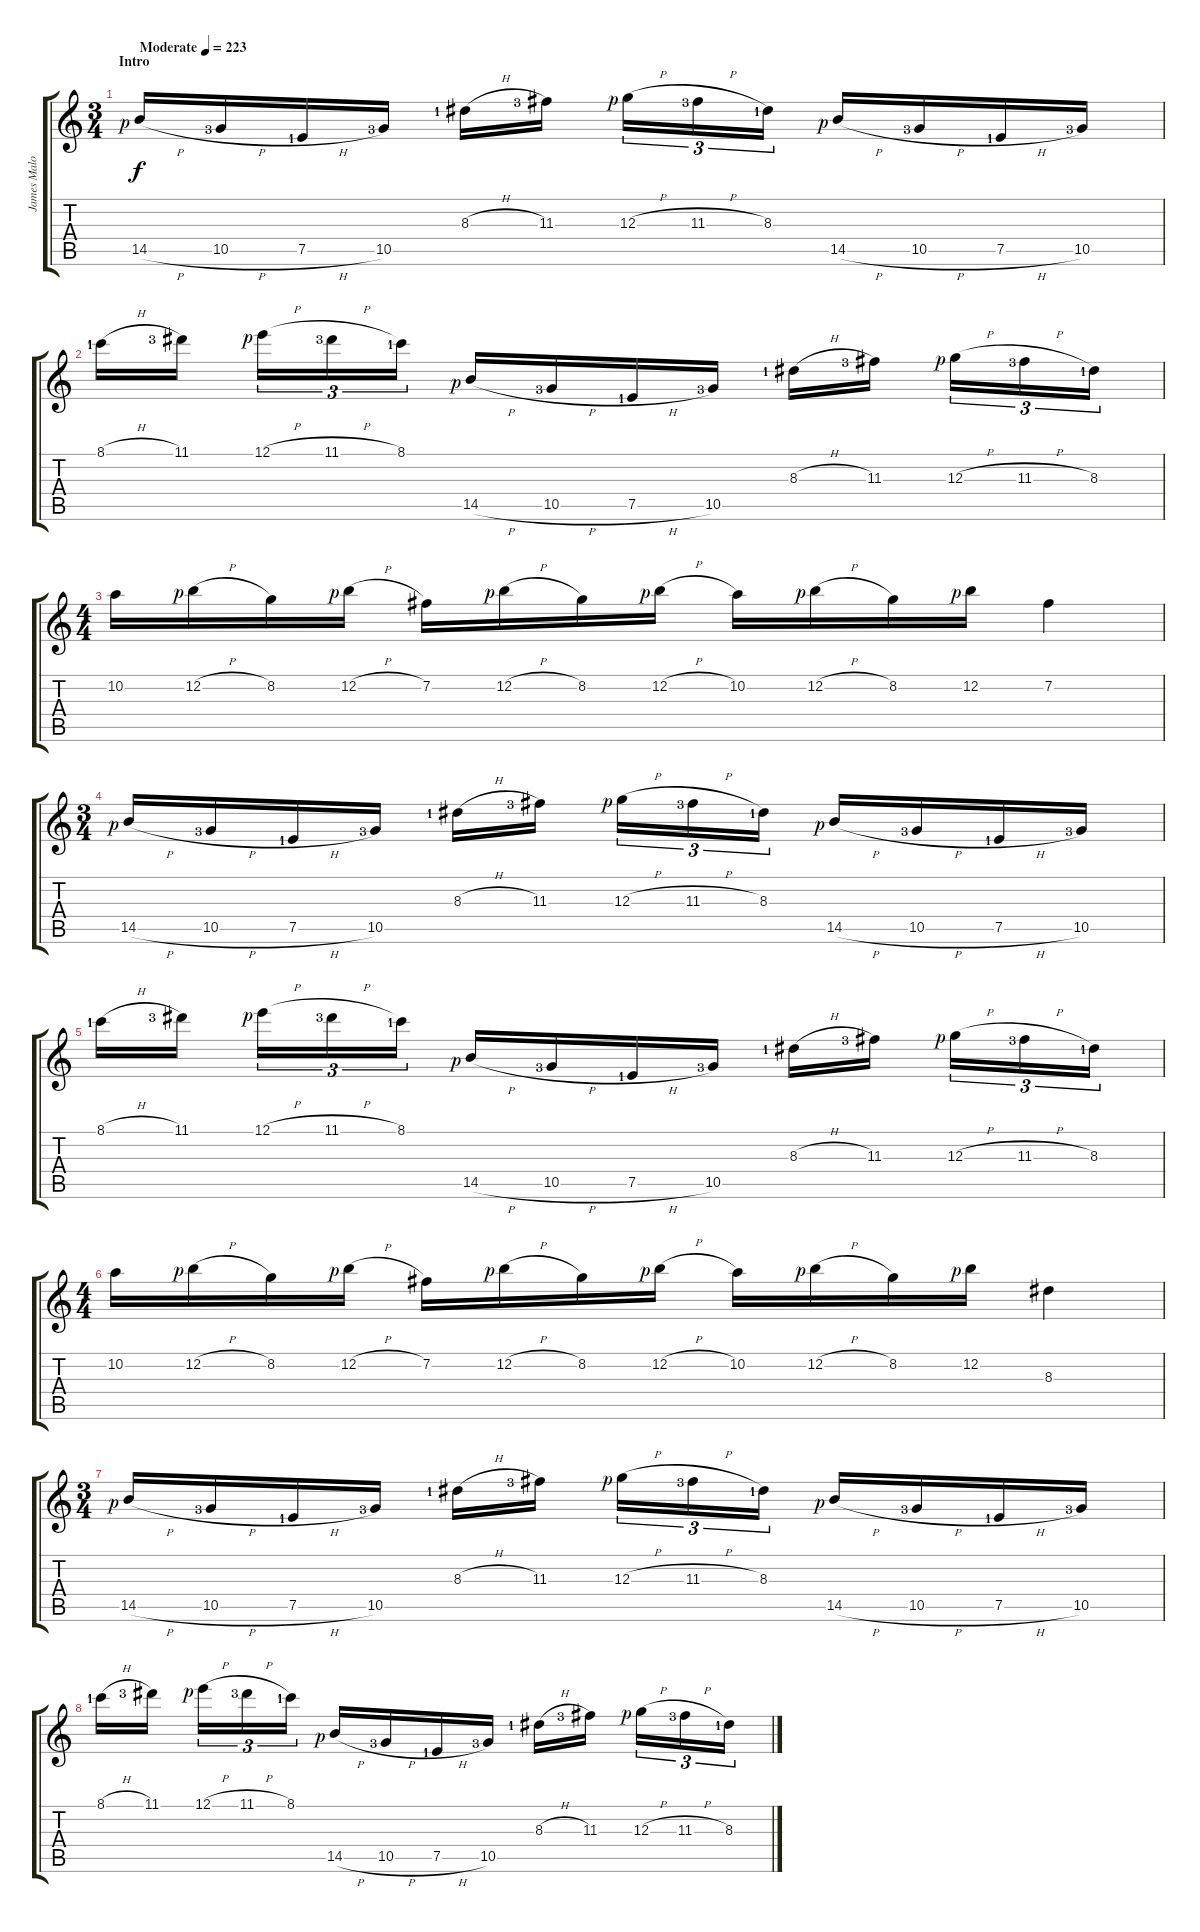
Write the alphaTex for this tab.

\track ("James Malone Lead" "James Malo") {instrument distortionguitar}
\staff {score tabs}
\tuning (E4 B3 G3 D3 A2 E2) {hide}
\ts (3 4)
\section ("" "Intro")
\tempo (223 "Moderate")
\tempo 150
\tempo (223 "Moderate")
\clef g2
\ks c
14.5{h rf 1}.16{dy f instrument distortionguitar} 10.5{h lf 4}.16 7.5{h lf 2}.16 10.5{lf 4}.16 8.3{h lf 2}.16 11.3{lf 4}.16{beam splitsecondary} 12.3{h rf 1}.16{tu (3 2)} 11.3{h lf 4}.16{tu (3 2)} 8.3{lf 2}.16{tu (3 2)} 14.5{h rf 1}.16 10.5{h lf 4}.16 7.5{h lf 2}.16 10.5{lf 4}.16 |
8.1{h lf 2}.16 11.1{lf 4}.16{beam splitsecondary} 12.1{h rf 1}.16{tu (3 2)} 11.1{h lf 4}.16{tu (3 2)} 8.1{lf 2}.16{tu (3 2)} 14.5{h rf 1}.16 10.5{h lf 4}.16 7.5{h lf 2}.16 10.5{lf 4}.16 8.3{h lf 2}.16 11.3{lf 4}.16{beam splitsecondary} 12.3{h rf 1}.16{tu (3 2)} 11.3{h lf 4}.16{tu (3 2)} 8.3{lf 2}.16{tu (3 2)} |
\ts (4 4)
10.2.16 12.2{h rf 1}.16 8.2.16 12.2{h rf 1}.16 7.2.16 12.2{h rf 1}.16 8.2.16 12.2{h rf 1}.16 10.2.16 12.2{h rf 1}.16 8.2.16 12.2{rf 1}.16 7.2.4 |
\ts (3 4)
14.5{h rf 1}.16 10.5{h lf 4}.16 7.5{h lf 2}.16 10.5{lf 4}.16 8.3{h lf 2}.16 11.3{lf 4}.16{beam splitsecondary} 12.3{h rf 1}.16{tu (3 2)} 11.3{h lf 4}.16{tu (3 2)} 8.3{lf 2}.16{tu (3 2)} 14.5{h rf 1}.16 10.5{h lf 4}.16 7.5{h lf 2}.16 10.5{lf 4}.16 |
8.1{h lf 2}.16 11.1{lf 4}.16{beam splitsecondary} 12.1{h rf 1}.16{tu (3 2)} 11.1{h lf 4}.16{tu (3 2)} 8.1{lf 2}.16{tu (3 2)} 14.5{h rf 1}.16 10.5{h lf 4}.16 7.5{h lf 2}.16 10.5{lf 4}.16 8.3{h lf 2}.16 11.3{lf 4}.16{beam splitsecondary} 12.3{h rf 1}.16{tu (3 2)} 11.3{h lf 4}.16{tu (3 2)} 8.3{lf 2}.16{tu (3 2)} |
\ts (4 4)
10.2.16 12.2{h rf 1}.16 8.2.16 12.2{h rf 1}.16 7.2.16 12.2{h rf 1}.16 8.2.16 12.2{h rf 1}.16 10.2.16 12.2{h rf 1}.16 8.2.16 12.2{rf 1}.16 8.3.4 |
\ts (3 4)
14.5{h rf 1}.16 10.5{h lf 4}.16 7.5{h lf 2}.16 10.5{lf 4}.16 8.3{h lf 2}.16 11.3{lf 4}.16{beam splitsecondary} 12.3{h rf 1}.16{tu (3 2)} 11.3{h lf 4}.16{tu (3 2)} 8.3{lf 2}.16{tu (3 2)} 14.5{h rf 1}.16 10.5{h lf 4}.16 7.5{h lf 2}.16 10.5{lf 4}.16 |
8.1{h lf 2}.16 11.1{lf 4}.16{beam splitsecondary} 12.1{h rf 1}.16{tu (3 2)} 11.1{h lf 4}.16{tu (3 2)} 8.1{lf 2}.16{tu (3 2)} 14.5{h rf 1}.16 10.5{h lf 4}.16 7.5{h lf 2}.16 10.5{lf 4}.16 8.3{h lf 2}.16 11.3{lf 4}.16{beam splitsecondary} 12.3{h rf 1}.16{tu (3 2)} 11.3{h lf 4}.16{tu (3 2)} 8.3{lf 2}.16{tu (3 2)}
